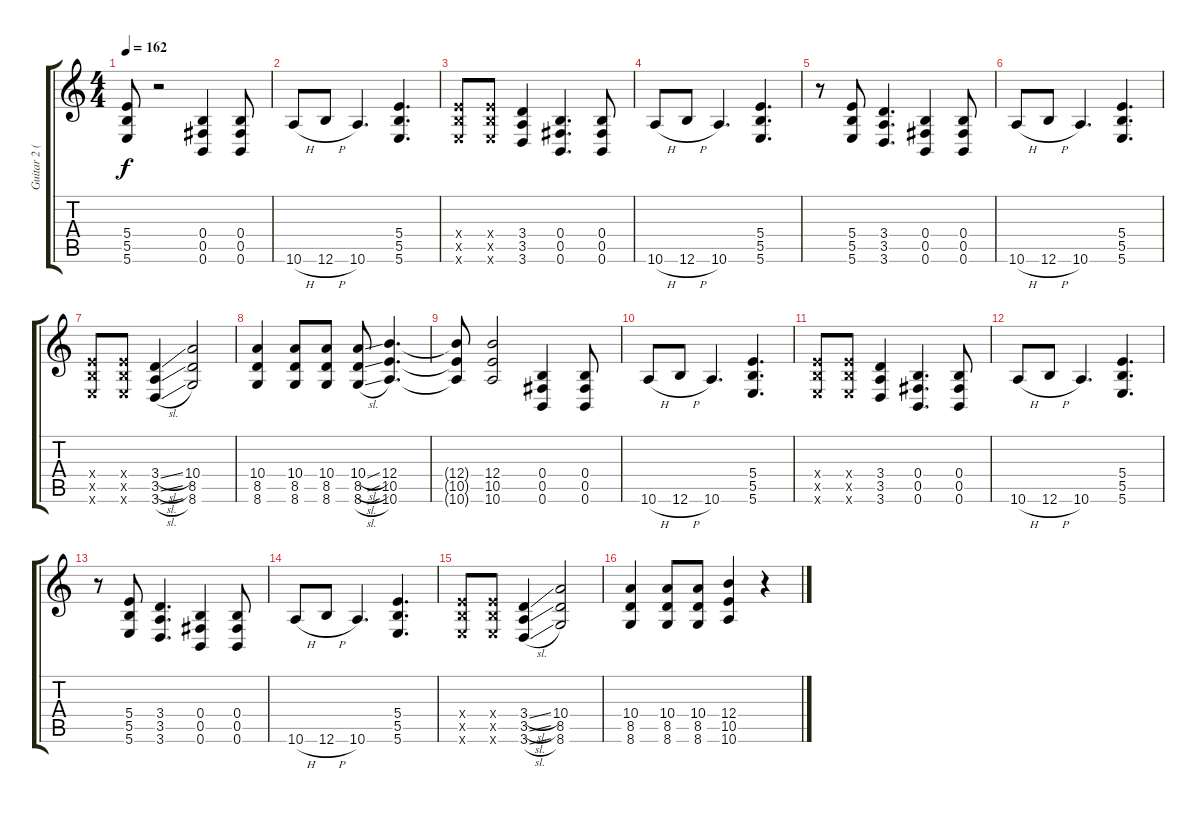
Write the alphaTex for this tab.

\track ("Guitar 2 (Distortion)" "Guitar 2 (") {instrument distortionguitar}
\staff {score tabs}
\tuning (Db4 Ab3 E3 B2 Gb2 B1) {hide}
\ts (4 4)
\tempo 162
\clef g2
\ks c
(5.4 5.5 5.6).8{dy f} r.2 (0.4 0.5 0.6).4 (0.4 0.5 0.6).8 |
10.6{h}.8 12.6{h}.8 10.6.4{d} (5.4 5.5 5.6).4{d} |
(5.4{x} 5.5{x} 5.6{x}).8 (5.4{x} 5.5{x} 5.6{x}).8 (3.4 3.5 3.6).4 (0.4 0.5 0.6).4{d} (0.4 0.5 0.6).8 |
10.6{h}.8 12.6{h}.8 10.6.4{d} (5.4 5.5 5.6).4{d} |
r.8 (5.4 5.5 5.6).8 (3.4 3.5 3.6).4{d} (0.4 0.5 0.6).4 (0.4 0.5 0.6).8 |
10.6{h}.8 12.6{h}.8 10.6.4{d} (5.4 5.5 5.6).4{d} |
(5.4{x} 5.5{x} 5.6{x}).8 (5.4{x} 5.5{x} 5.6{x}).8 (3.4{sl} 3.5{sl} 3.6{sl}).4 (10.4 8.5 8.6).2 |
(10.4 8.5 8.6).4 (10.4 8.5 8.6).8 (10.4 8.5 8.6).8 (10.4{sl} 8.5{sl} 8.6{sl}).8 (12.4 10.5 10.6).4{d} |
(12.4{t} 10.5{t} 10.6{t}).8 (12.4 10.5 10.6).2 (0.4 0.5 0.6).4 (0.4 0.5 0.6).8 |
10.6{h}.8 12.6{h}.8 10.6.4{d} (5.4 5.5 5.6).4{d} |
(5.4{x} 5.5{x} 5.6{x}).8 (5.4{x} 5.5{x} 5.6{x}).8 (3.4 3.5 3.6).4 (0.4 0.5 0.6).4{d} (0.4 0.5 0.6).8 |
10.6{h}.8 12.6{h}.8 10.6.4{d} (5.4 5.5 5.6).4{d} |
r.8 (5.4 5.5 5.6).8 (3.4 3.5 3.6).4{d} (0.4 0.5 0.6).4 (0.4 0.5 0.6).8 |
10.6{h}.8 12.6{h}.8 10.6.4{d} (5.4 5.5 5.6).4{d} |
(5.4{x} 5.5{x} 5.6{x}).8 (5.4{x} 5.5{x} 5.6{x}).8 (3.4{sl} 3.5{sl} 3.6{sl}).4 (10.4 8.5 8.6).2 |
(10.4 8.5 8.6).4 (10.4 8.5 8.6).8 (10.4 8.5 8.6).8 (12.4 10.5 10.6).4 r.4
